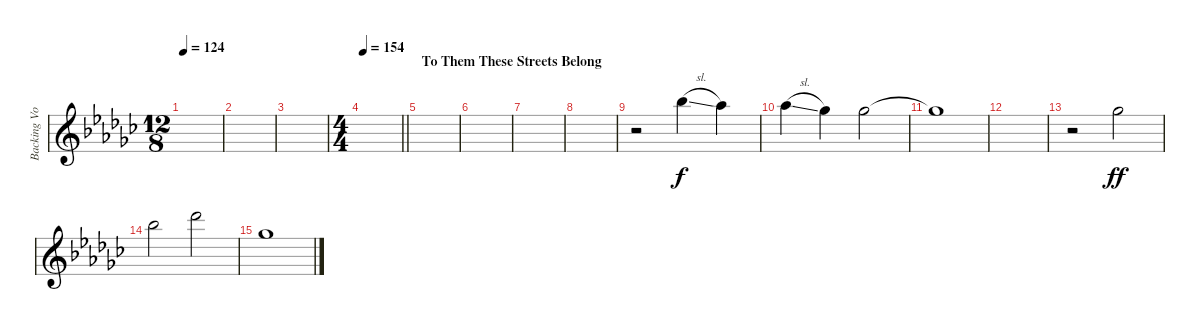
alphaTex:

\track ("Backing Vocals" "Backing Vo") {instrument distortionguitar}
\staff {score}
\tuning (Eb4 Bb3 Gb3 Db3 Ab2 Eb2) {hide}
\ts (12 8)
\tempo 124
\clef g2
\ks gb
|
|
|
\ts (4 4)
\tempo 154
\barLineRight lightlight
|
\section ("" "To Them These Streets Belong")
|
|
|
|
r.2 12.2{sl}.4 10.2.4 |
10.2{sl}.4 8.2.4 8.2.2 |
8.2{t}.1{dy f} |
|
r.2 8.2.2{dy ff} |
12.2.2 15.2.2 |
8.2.1
